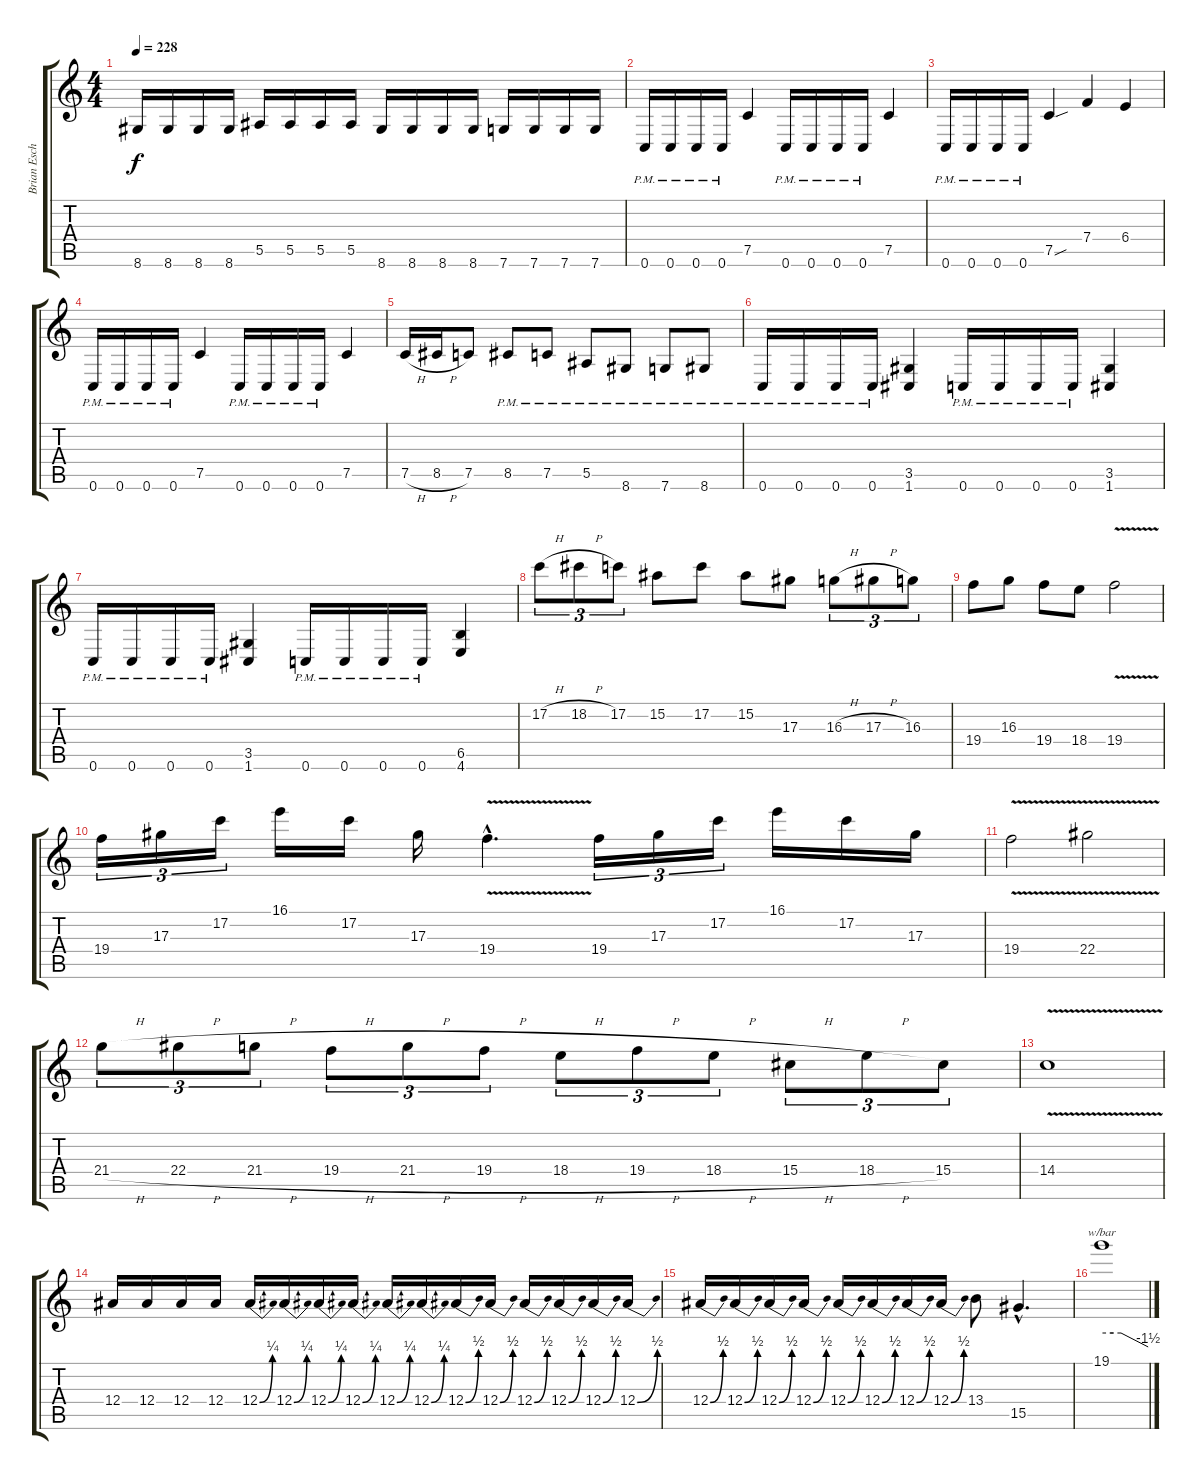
\track ("Brian Eschbach (Lead Guitar)" "Brian Esch") {instrument distortionguitar}
\staff {score tabs}
\tuning (C4 G3 Eb3 Bb2 F2 C2) {hide}
\ts (4 4)
\tempo 228
\clef g2
\ks c
8.6.16{dy f} 8.6.16 8.6.16 8.6.16 5.5.16 5.5.16 5.5.16 5.5.16 8.6.16 8.6.16 8.6.16 8.6.16 7.6.16 7.6.16 7.6.16 7.6.16 |
0.6{pm}.16 0.6{pm}.16 0.6{pm}.16 0.6{pm}.16 7.5.4 0.6{pm}.16 0.6{pm}.16 0.6{pm}.16 0.6{pm}.16 7.5.4 |
0.6{pm}.16 0.6{pm}.16 0.6{pm}.16 0.6{pm}.16 7.5{sou}.4 7.4.4 6.4.4 |
0.6{pm}.16 0.6{pm}.16 0.6{pm}.16 0.6{pm}.16 7.5.4 0.6{pm}.16 0.6{pm}.16 0.6{pm}.16 0.6{pm}.16 7.5.4 |
7.5{h}.16 8.5{h}.16 7.5.8 8.5{pm}.8 7.5{pm}.8 5.5{pm}.8 8.6{pm}.8 7.6{pm}.8 8.6{pm}.8 |
0.6{pm}.16 0.6{pm}.16 0.6{pm}.16 0.6{pm}.16 (3.5 1.6).4 0.6{pm}.16 0.6{pm}.16 0.6{pm}.16 0.6{pm}.16 (3.5 1.6).4 |
0.6{pm}.16 0.6{pm}.16 0.6{pm}.16 0.6{pm}.16 (3.5 1.6).4 0.6{pm}.16 0.6{pm}.16 0.6{pm}.16 0.6{pm}.16 (6.5 4.6).4 |
17.2{h}.8{tu (3 2) balance 8} 18.2{h}.8{tu (3 2)} 17.2.8{tu (3 2)} 15.2.8 17.2.8 15.2.8 17.3.8 16.3{h}.8{tu (3 2)} 17.3{h}.8{tu (3 2)} 16.3.8{tu (3 2)} |
19.4.8 16.3.8 19.4.8 18.4.8 19.4{v}.2 |
19.4.16{tu (3 2)} 17.3.16{tu (3 2)} 17.2.16{tu (3 2)} 16.1.16 17.2.16 17.3.16 19.4{v hac}.4{d} 19.4.16{tu (3 2)} 17.3.16{tu (3 2)} 17.2.16{tu (3 2)} 16.1.16 17.2.16 17.3.16 |
19.4{v}.2 22.4{v}.2 |
21.4{h}.8{tu (3 2)} 22.4{h}.8{tu (3 2)} 21.4{h}.8{tu (3 2)} 19.4{h}.8{tu (3 2)} 21.4{h}.8{tu (3 2)} 19.4{h}.8{tu (3 2)} 18.4{h}.8{tu (3 2)} 19.4{h}.8{tu (3 2)} 18.4{h}.8{tu (3 2)} 15.4{h}.8{tu (3 2)} 18.4{h}.8{tu (3 2)} 15.4.8{tu (3 2)} |
14.4{v}.1 |
12.4.16 12.4.16 12.4.16 12.4.16 12.4{be (bend 0 0 60 1)}.16 12.4{be (bend 0 0 60 1)}.16 12.4{be (bend 0 0 60 1)}.16 12.4{be (bend 0 0 60 1)}.16 12.4{be (bend 0 0 60 1)}.16 12.4{be (bend 0 0 60 1)}.16 12.4{be (bend 0 0 60 2)}.16 12.4{be (bend 0 0 60 2)}.16 12.4{be (bend 0 0 60 2)}.16 12.4{be (bend 0 0 60 2)}.16 12.4{be (bend 0 0 60 2)}.16 12.4{be (bend 0 0 60 2)}.16 |
12.4{be (bend 0 0 60 2)}.16 12.4{be (bend 0 0 60 2)}.16 12.4{be (bend 0 0 60 2)}.16 12.4{be (bend 0 0 60 2)}.16 12.4{be (bend 0 0 60 2)}.16 12.4{be (bend 0 0 60 2)}.16 12.4{be (bend 0 0 60 2)}.16 12.4{be (bend 0 0 60 2)}.16 13.4.8 15.5{hac}.4{d} |
19.1.1{tbe (custom default 0 0 15 0 25 0 60 -6)}
